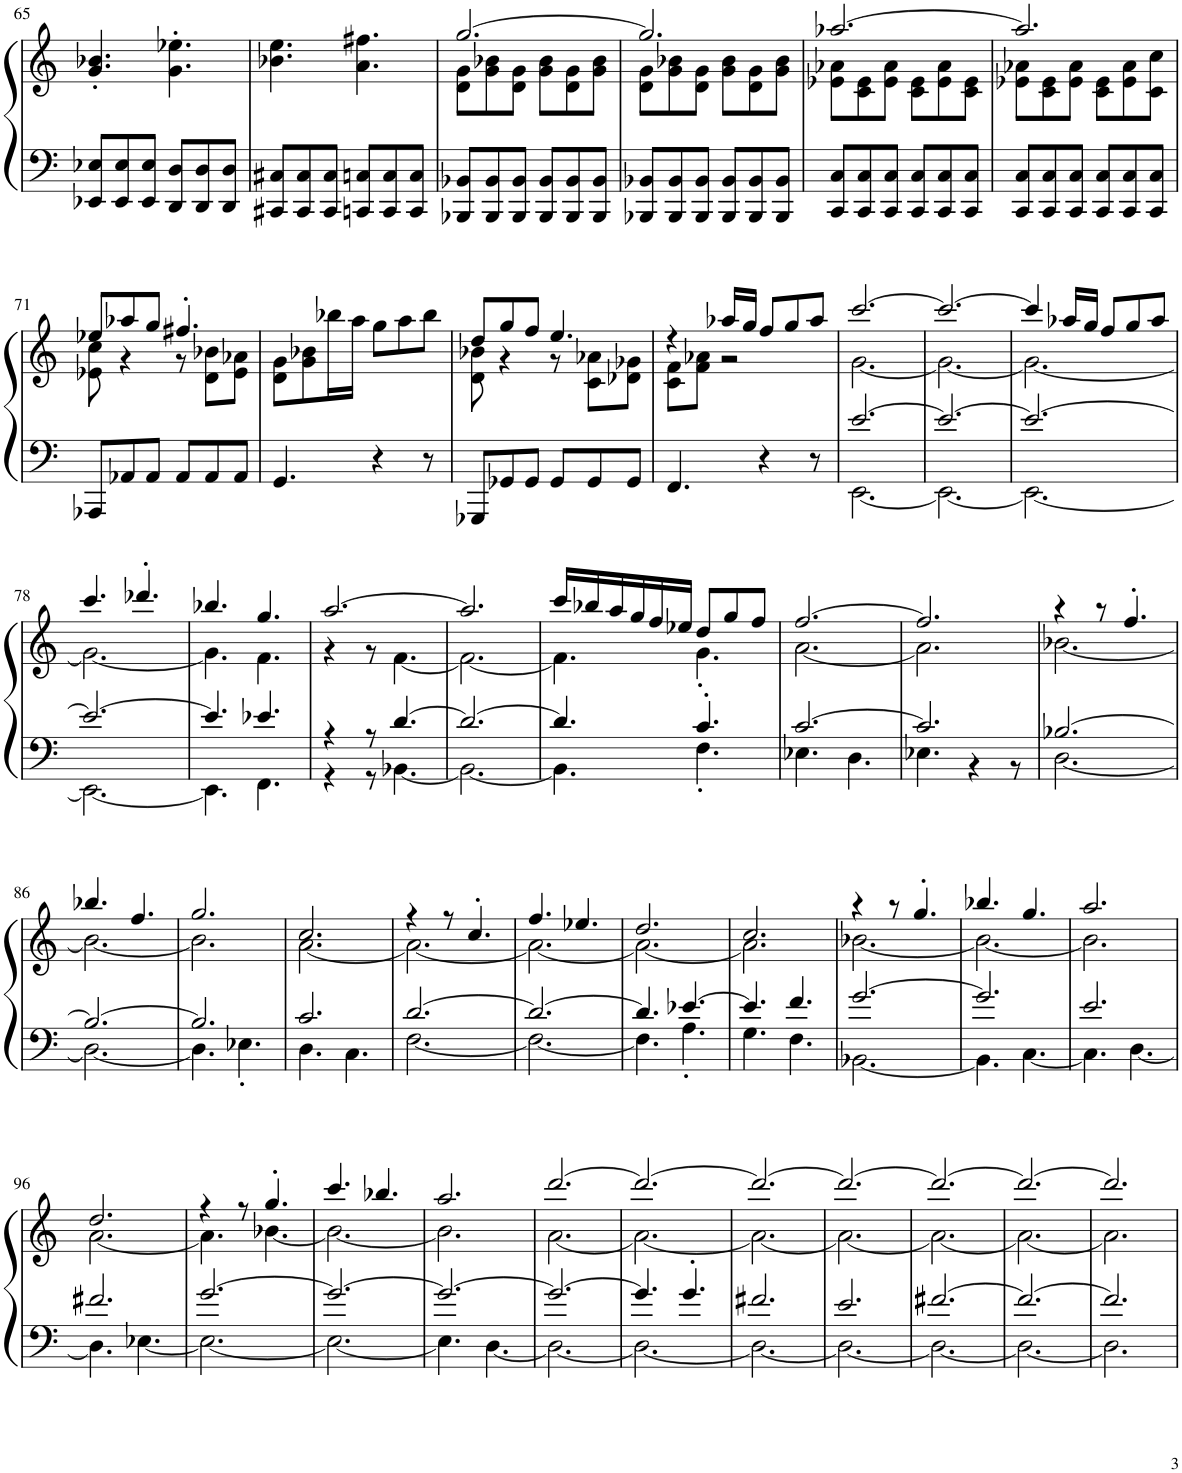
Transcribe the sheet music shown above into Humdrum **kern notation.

**kern	**kern
*part1	*part1
*staff2	*staff1
*I"Piano	*
*I'Pno.	*
!!LO:PB:g=z
*clefF4	*clefG2
*Trd-7c-12	*Trd-7c-12
*k[]	*k[]
*M6/8	*M6/8
=65	=65
8EE-X/ 8E-X/L	4.g/' 4.b-X/'
8EE-/ 8E-/	.
8EE-/ 8E-/J	.
8DD/ 8D/L	4.g\' 4.ee-X\'
8DD/ 8D/	.
8DD/ 8D/J	.
=66	=66
8CC#X/ 8C#X/L	4.b-X\ 4.ee\
8CC#/ 8C#/	.
8CC#/ 8C#/J	.
8CCn/ 8Cn/L	4.a\ 4.ff#X\
8CC/ 8C/	.
8CC/ 8C/J	.
=67	=67
*	*^
8BBB-X/ 8BB-X/L	[2.gg/	8d\ 8g\L
8BBB-/ 8BB-/	.	8g\ 8b-X\
8BBB-/ 8BB-/J	.	8d\ 8g\J
8BBB-/ 8BB-/L	.	8g\ 8b-\L
8BBB-/ 8BB-/	.	8d\ 8g\
8BBB-/ 8BB-/J	.	8g\ 8b-\J
=68	=68	=68
8BBB-X/ 8BB-X/L	2.gg/]	8d\ 8g\L
8BBB-/ 8BB-/	.	8g\ 8b-X\
8BBB-/ 8BB-/J	.	8d\ 8g\J
8BBB-/ 8BB-/L	.	8g\ 8b-\L
8BBB-/ 8BB-/	.	8d\ 8g\
8BBB-/ 8BB-/J	.	8g\ 8b-\J
=69	=69	=69
8CC/ 8C/L	[2.aa-X/	8e-X\ 8a-X\L
8CC/ 8C/	.	8c\ 8e-\
8CC/ 8C/J	.	8e-\ 8a-\J
8CC/ 8C/L	.	8c\ 8e-\L
8CC/ 8C/	.	8e-\ 8a-\
8CC/ 8C/J	.	8c\ 8e-\J
=70	=70	=70
8CC/ 8C/L	2.aa-/]	8e-X\ 8a-X\L
8CC/ 8C/	.	8c\ 8e-\
8CC/ 8C/J	.	8e-\ 8a-\J
8CC/ 8C/L	.	8c\ 8e-\L
8CC/ 8C/	.	8e-\ 8a-\
8CC/ 8C/J	.	8c\ 8cc\J
!!LO:LB:g=z	!!
=71	=71	=71
8AAA-X/L	8ee-X/L	8e-X\ 8cc\
8AA-X/	8aa-X/	4r
8AA-/J	8gg/J	.
8AA-/L	4.ff#X'/	8r
8AA-/	.	8d\ 8b-X\L
8AA-/J	.	8e-\ 8a-X\J
*	*v	*v
=72	=72
4.GG/	8d\ 8g\L
.	8g\ 8b-X\
.	16bb-X\L
.	16aa\JJ
4r	8gg\L
.	8aa\
8r	8bb-\J
=73	=73
*	*^
8GGG-X/L	8dd/L	8d\ 8b-X\
8GG-X/	8gg/	4r
8GG-/J	8ff/J	.
8GG-/L	4.ee/	8r
8GG-/	.	8c\ 8a-X\L
8GG-/J	.	8d-X\ 8g-X\J
=74	=74	=74
4.FF/	4r	8c\ 8f\L
.	.	8f\ 8a-X\J
.	16aa-X/LL	2r
.	16gg/JJ	.
4r	8ff/L	.
.	8gg/	.
8r	8aa-/J	.
=75	=75	=75
*^	*	*
[2.e/	[2.EE\	[2.ccc/	[2.g\
=76	=76	=76	=76
2.e/_	2.EE\_	2.ccc/_	2.g\_
=77	=77	=77	=77
2.e/_	2.EE\_	4ccc/]	2.g\_
.	.	16aa-X/LL	.
.	.	16gg/JJ	.
.	.	8ff/L	.
.	.	8gg/	.
.	.	8aa-/J	.
!!LO:LB:g=z	!!
=78	=78	=78	=78
2.e/_	2.EE\_	4.ccc/	2.g\_
.	.	4.ddd-X'/	.
=79	=79	=79	=79
4.e/]	4.EE\]	4.bb-X/	4.g\]
4.e-X/	4.FF\	4.gg/	4.f\
=80	=80	=80	=80
4r	4r	[2.aa/	4r
8r	8r	.	8r
[4.d/	[4.BB-X\	.	[4.f\
=81	=81	=81	=81
2.d/_	2.BB-\_	2.aa/]	2.f\_
=82	=82	=82	=82
4.d/]	4.BB-\]	16ccc/LL	4.f\]
.	.	16bb-X/	.
.	.	16aa/	.
.	.	16gg/	.
.	.	16ff/	.
.	.	16ee-X/JJ	.
4.c'/	4.F'\	8dd/L	4.g'\
.	.	8gg/	.
.	.	8ff/J	.
=83	=83	=83	=83
[2.c/	4.E-X\	[2.ff/	[2.a\
.	4.D\	.	.
=84	=84	=84	=84
2.c/]	4.E-X\	2.ff/]	2.a\]
.	4r	.	.
.	8r	.	.
=85	=85	=85	=85
[2.B-X/	[2.D\	4r	[2.b-X\
.	.	8r	.
.	.	4.ff'/	.
!!LO:LB:g=z	!!
=86	=86	=86	=86
2.B-/_	2.D\_	4.bb-X/	2.b-\_
.	.	4.ff/	.
=87	=87	=87	=87
2.B-/]	4.D\]	2.gg/	2.b-\]
.	4.E-X'\	.	.
=88	=88	=88	=88
2.c/	4.D\	2.cc/	[2.a\
.	4.C\	.	.
=89	=89	=89	=89
[2.d/	[2.F\	4r	2.a\_
.	.	8r	.
.	.	4.cc'/	.
=90	=90	=90	=90
2.d/_	2.F\_	4.ff/	2.a\_
.	.	4.ee-X/	.
=91	=91	=91	=91
4.d/]	4.F\]	2.dd/	2.a\_
[4.e-X/	4.A'\	.	.
=92	=92	=92	=92
4.e-/]	4.G\	2.cc/	2.a\]
4.f/	4.F\	.	.
=93	=93	=93	=93
[2.g/	[2.BB-X\	4r	[2.b-X\
.	.	8r	.
.	.	4.gg'/	.
=94	=94	=94	=94
2.g/]	4.BB-\]	4.bb-X/	2.b-\_
.	[4.C\	4.gg/	.
=95	=95	=95	=95
2.e/	4.C\]	2.aa/	2.b-\]
.	[4.D\	.	.
!!LO:LB:g=z	!!
=96	=96	=96	=96
2.f#X/	4.D\]	2.dd/	[2.a\
.	[4.E-X\	.	.
=97	=97	=97	=97
[2.g/	2.E-\_	4r	4.a\]
.	.	8r	.
.	.	4.gg'/	[4.b-X\
=98	=98	=98	=98
2.g/_	2.E-\_	4.ccc/	2.b-\_
.	.	4.bb-X/	.
=99	=99	=99	=99
2.g/_	4.E-\]	2.aa/	2.b-\]
.	[4.D\	.	.
=100	=100	=100	=100
2.g/_	2.D\_	[2.ddd/	[2.a\
=101	=101	=101	=101
4.g/]	2.D\_	2.ddd/_	2.a\_
4.g'/	.	.	.
=102	=102	=102	=102
2.f#X/	2.D\_	2.ddd/_	2.a\_
=103	=103	=103	=103
2.e/	2.D\_	2.ddd/_	2.a\_
=104	=104	=104	=104
[2.f#X/	2.D\_	2.ddd/_	2.a\_
=105	=105	=105	=105
2.f#/_	2.D\_	2.ddd/_	2.a\_
=106	=106	=106	=106
2.f#/]	2.D\]	2.ddd/]	2.a\]
*v	*v	*	*
*	*v	*v
=	=
*-	*-
